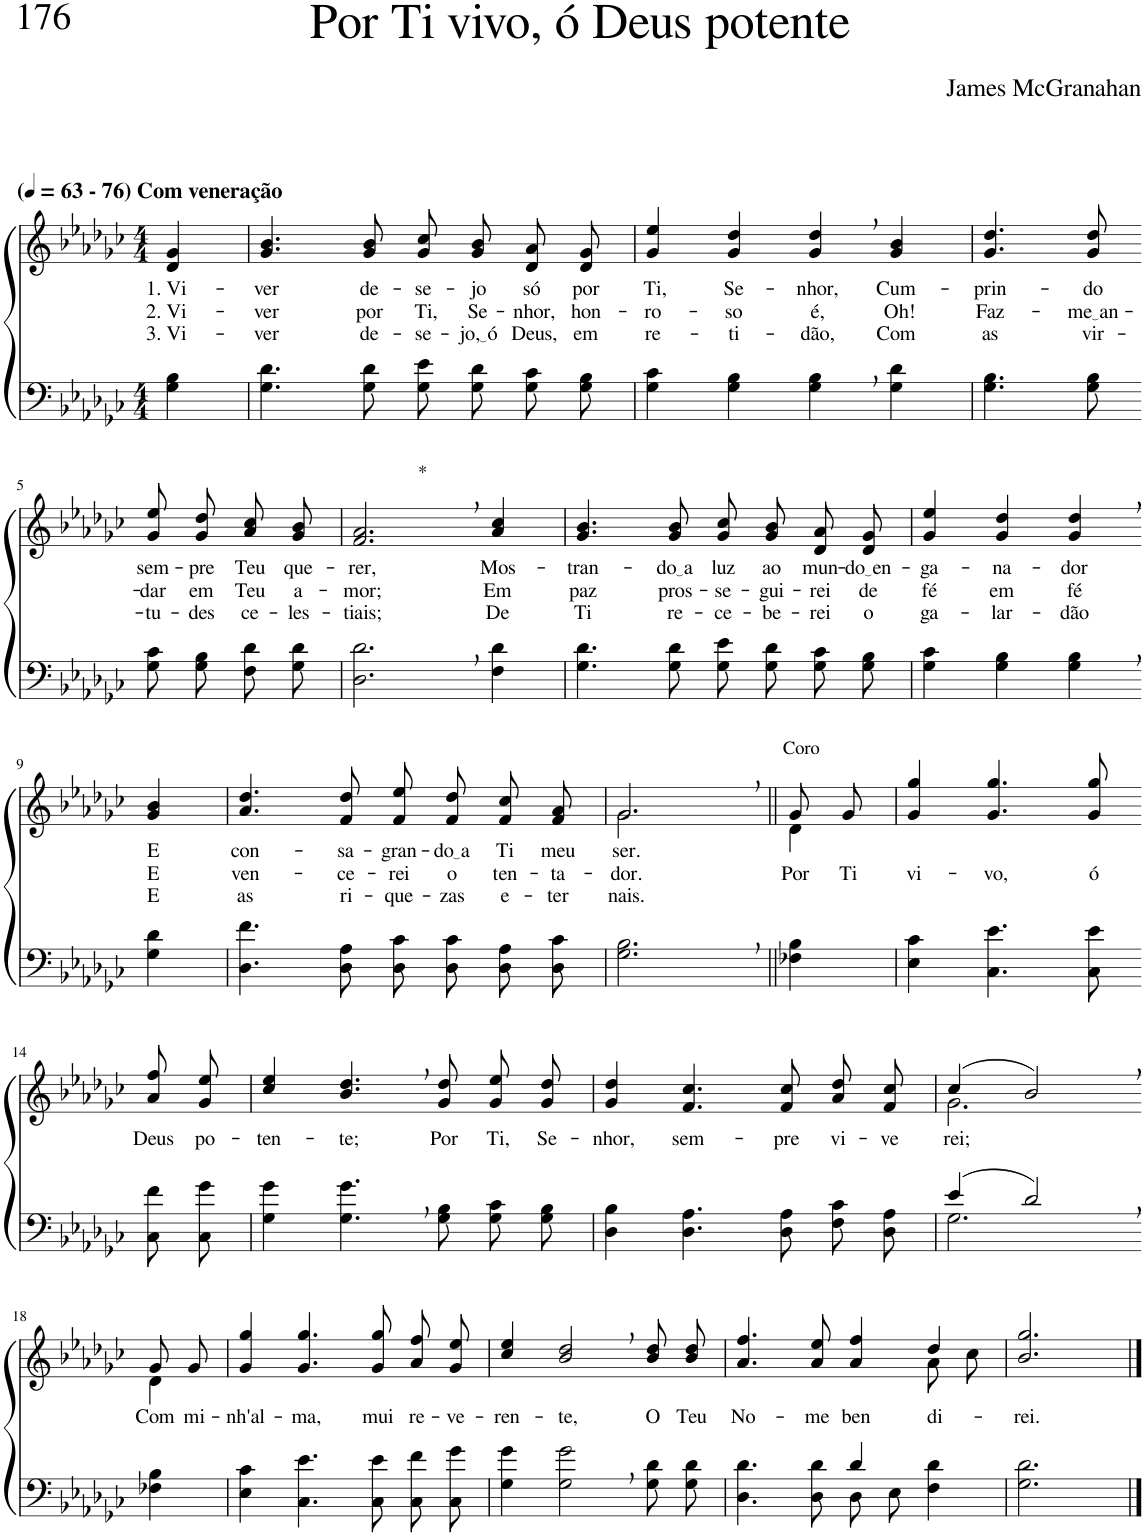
**kern	**kern	**text	**text	**text
*part2	*part1	*part1	*part1	*part1
*staff2	*staff1	*staff1	*staff1	*staff1
*I"Parte III e IV	*I"Parte I e II	*	*	*
*clefF4	*clefG2	*	*	*
*Trd2c3	*Trd2c3	*	*	*
*k[b-e-a-d-g-c-]	*k[b-e-a-d-g-c-]	*	*	*
*M4/4	*M4/4	*	*	*
*MM63	*MM63	*	*	*
=1	=1	=1	=1	=1
!	!LO:TX:a:B:t=(	!	!	!
!	!LO:TX:a:B:t=- 76) Com veneração	!	!	!
!	!	!LO:LY:b	!LO:LY:b	!LO:LY:b
4G-\ 4B-\	4d-/ 4g-/	1. Vi-	2. Vi-	3. Vi-
=2	=2	=2	=2	=2
!	!	!LO:LY:b	!LO:LY:b	!LO:LY:b
4.G-\ 4.d-\	4.g-/ 4.b-/	-ver	-ver	-ver
!	!	!LO:LY:b	!LO:LY:b	!LO:LY:b
8G-\ 8d-\	8g-/ 8b-/	de-	por	de-
!	!	!LO:LY:b	!LO:LY:b	!LO:LY:b
8G-\ 8e-\L	8g-/ 8cc-/L	-se-	Ti,	-se-
!	!	!LO:LY:b	!LO:LY:b	!LO:LY:b
8G-\ 8d-\J	8g-/ 8b-/J	-jo	Se-	jo, ó
!	!	!LO:LY:b	!LO:LY:b	!LO:LY:b
8G-\ 8c-\L	8d-/ 8a-/L	só	-nhor,	Deus,
!	!	!LO:LY:b	!LO:LY:b	!LO:LY:b
8G-\ 8B-\J	8d-/ 8g-/J	por	hon-	em
=3	=3	=3	=3	=3
!	!	!LO:LY:b	!LO:LY:b	!LO:LY:b
4G-\ 4c-\	4g-/ 4ee-/	Ti,	-ro-	re-
!	!	!LO:LY:b	!LO:LY:b	!LO:LY:b
4G-\ 4B-\	4g-/ 4dd-/	Se-	-so	-ti-
!	!	!LO:LY:b	!LO:LY:b	!LO:LY:b
4G-\, 4B-\,	4g-/, 4dd-/,	-nhor,	é,	-dão,
!	!	!LO:LY:b	!LO:LY:b	!LO:LY:b
4G-\ 4d-\	4g-/ 4b-/	Cum-	Oh!	Com
=4	=4	=4	=4	=4
!	!	!LO:LY:b	!LO:LY:b	!LO:LY:b
4.G-\ 4.B-\	4.g-/ 4.dd-/	-prin-	Faz-	as
!	!	!LO:LY:b	!LO:LY:b	!LO:LY:b
8G-\ 8B-\	8g-/ 8dd-/	-do	me an	vir-
!!LO:LB:g=z
=5-	=5-	=5-	=5-	=5-
!	!	!LO:LY:b	!LO:LY:b	!LO:LY:b
8G-\ 8c-\L	8g-\ 8ee-\L	sem-	-dar	-tu-
!	!	!LO:LY:b	!LO:LY:b	!LO:LY:b
8G-\ 8B-\J	8g-\ 8dd-\J	-pre	em	-des
!	!	!LO:LY:b	!LO:LY:b	!LO:LY:b
8F\ 8d-\L	8a-/ 8cc-/L	Teu	Teu	ce-
!	!	!LO:LY:b	!LO:LY:b	!LO:LY:b
8G-\ 8d-\J	8g-/ 8b-/J	que-	a-	-les-
=6	=6	=6	=6	=6
!	!LO:TX:a:t=*	!	!	!
!	!	!LO:LY:b	!LO:LY:b	!LO:LY:b
2.D-\, 2.d-\,	2.f/, 2.a-/,	-rer,	-mor;	-tiais;
!	!	!LO:LY:b	!LO:LY:b	!LO:LY:b
4F\ 4d-\	4a-/ 4cc-/	Mos-	Em	De
=7	=7	=7	=7	=7
!	!	!LO:LY:b	!LO:LY:b	!LO:LY:b
4.G-\ 4.d-\	4.g-/ 4.b-/	-tran-	paz	Ti
!	!	!LO:LY:b	!LO:LY:b	!LO:LY:b
8G-\ 8d-\	8g-/ 8b-/	do a	pros-	re-
!	!	!LO:LY:b	!LO:LY:b	!LO:LY:b
8G-\ 8e-\L	8g-/ 8cc-/L	luz	-se-	-ce-
!	!	!LO:LY:b	!LO:LY:b	!LO:LY:b
8G-\ 8d-\J	8g-/ 8b-/J	ao	-gui-	-be-
!	!	!LO:LY:b	!LO:LY:b	!LO:LY:b
8G-\ 8c-\L	8d-/ 8a-/L	mun-	-rei	-rei
!	!	!LO:LY:b	!LO:LY:b	!LO:LY:b
8G-\ 8B-\J	8d-/ 8g-/J	do en	de	o
=8	=8	=8	=8	=8
!	!	!LO:LY:b	!LO:LY:b	!LO:LY:b
4G-\ 4c-\	4g-/ 4ee-/	-ga-	fé	ga-
!	!	!LO:LY:b	!LO:LY:b	!LO:LY:b
4G-\ 4B-\	4g-/ 4dd-/	-na-	em	-lar-
!	!	!LO:LY:b	!LO:LY:b	!LO:LY:b
4G-\, 4B-\,	4g-/, 4dd-/,	-dor	fé	-dão
!!LO:LB:g=z
=9-	=9-	=9-	=9-	=9-
!	!	!LO:LY:b	!LO:LY:b	!LO:LY:b
4G-\ 4d-\	4g-/ 4b-/	E	E	E
=10	=10	=10	=10	=10
!	!	!LO:LY:b	!LO:LY:b	!LO:LY:b
4.D-\ 4.f\	4.a-/ 4.dd-/	con-	ven-	as
!	!	!LO:LY:b	!LO:LY:b	!LO:LY:b
8D-\ 8A-\	8f/ 8dd-/	-sa-	-ce-	ri-
!	!	!LO:LY:b	!LO:LY:b	!LO:LY:b
8D-\ 8c-\L	8f/ 8ee-/L	-gran-	-rei	-que-
!	!	!LO:LY:b	!LO:LY:b	!LO:LY:b
8D-\ 8c-\J	8f/ 8dd-/J	do a	o	-zas
!	!	!LO:LY:b	!LO:LY:b	!LO:LY:b
8D-\ 8A-\L	8f/ 8cc-/L	Ti	ten-	e-
!	!	!LO:LY:b	!LO:LY:b	!LO:LY:b
8D-\ 8c-\J	8f/ 8a-/J	meu	-ta-	-ter
=11	=11	=11	=11	=11
!	!LO:TX:a:t=Coro	!	!	!
!	!	!LO:LY:b	!LO:LY:b	!LO:LY:b
*	*^	*	*	*
2.G-\, 2.B-\,	2.g-,\	2.g-/	ser.	-dor.	nais.
=12||	=12||	=12||	=12||	=12||	=12||
!	!	!	!	!LO:LY:b	!
4F-X\ 4B-\	8g-/L	4d-\	.	Por	.
!	!	!	!	!LO:LY:b	!
.	8g-/J	.	.	Ti	.
*	*v	*v	*	*	*
=13	=13	=13	=13	=13
!	!	!	!LO:LY:b	!
4E-\ 4c-\	4g-/ 4gg-/	.	vi-	.
!	!	!	!LO:LY:b	!
4.C-\ 4.e-\	4.g-/ 4.gg-/	.	-vo,	.
!	!	!	!LO:LY:b	!
8C-\ 8e-\	8g-/ 8gg-/	.	ó	.
!!LO:LB:g=z
=14-	=14-	=14-	=14-	=14-
!	!	!LO:LY:b	!	!
8C-\ 8f\L	8a-\ 8ff\L	Deus	.	.
!	!	!LO:LY:b	!	!
8C-\ 8g-\J	8g-\ 8ee-\J	po-	.	.
=15	=15	=15	=15	=15
!	!	!LO:LY:b	!	!
4G-\ 4g-\	4cc-/ 4ee-/	-ten-	.	.
!	!	!LO:LY:b	!	!
4.G-\, 4.g-\,	4.b-/, 4.dd-/,	-te;	.	.
!	!	!LO:LY:b	!	!
8G-\ 8B-\	8g-/ 8dd-/	Por	.	.
!	!	!LO:LY:b	!	!
8G-\ 8c-\L	8g-\ 8ee-\L	Ti,	.	.
!	!	!LO:LY:b	!	!
8G-\ 8B-\J	8g-\ 8dd-\J	Se-	.	.
=16	=16	=16	=16	=16
!	!	!LO:LY:b	!	!
4D-\ 4B-\	4g-/ 4dd-/	-nhor,	.	.
!	!	!LO:LY:b	!	!
4.D-\ 4.A-\	4.f/ 4.cc-/	sem-	.	.
!	!	!LO:LY:b	!	!
8D-\ 8A-\	8f/ 8cc-/	-pre	.	.
!	!	!LO:LY:b	!	!
8F\ 8c-\L	8a-\ 8dd-\L	vi-	.	.
!	!	!LO:LY:b	!	!
8D-\ 8A-\J	8f\ 8cc-\J	-ve-	.	.
=17	=17	=17	=17	=17
*^	*^	*	*	*
!	!	!	!	!LO:LY:b	!	!
(4e-/	2.G-\	(4cc-/	2.g-\	-rei;	.	.
2d-,/)	.	2b-,/)	.	.	.	.
*v	*v	*	*	*	*	*
!!LO:LB:g=z	!!
=18-	=18-	=18-	=18-	=18-	=18-
!	!	!	!LO:LY:b	!	!
4F-X\ 4B-\	8g-/L	4d-\	Com	.	.
!	!	!	!LO:LY:b	!	!
.	8g-/J	.	mi-	.	.
*	*v	*v	*	*	*
=19	=19	=19	=19	=19
!	!	!LO:LY:b	!	!
4E-\ 4c-\	4g-/ 4gg-/	-nh'al-	.	.
!	!	!LO:LY:b	!	!
4.C-\ 4.e-\	4.g-/ 4.gg-/	-ma,	.	.
!	!	!LO:LY:b	!	!
8C-\ 8e-\	8g-/ 8gg-/	mui	.	.
!	!	!LO:LY:b	!	!
8C-\ 8f\L	8a-\ 8ff\L	re-	.	.
!	!	!LO:LY:b	!	!
8C-\ 8g-\J	8g-\ 8ee-\J	-ve-	.	.
=20	=20	=20	=20	=20
!	!	!LO:LY:b	!	!
4G-\ 4g-\	4cc-/ 4ee-/	-ren-	.	.
!	!	!LO:LY:b	!	!
2G-\, 2g-\,	2b-/, 2dd-/,	-te,	.	.
!	!	!LO:LY:b	!	!
8G-\ 8d-\L	8b-\ 8dd-\L	O	.	.
!	!	!LO:LY:b	!	!
8G-\ 8d-\J	8b-\ 8dd-\J	Teu	.	.
=21	=21	=21	=21	=21
*^	*	*	*	*
!	!	!	!LO:LY:b	!	!
*	*	*^	*	*	*
2ryy	4.D-\ 4.d-\	4.a-/ 4.ff/	2.ryy	No-	.	.
!	!	!	!	!LO:LY:b	!	!
.	8D-\ 8d-\	8a-/ 8ee-/	.	-me	.	.
!	!	!	!	!LO:LY:b	!	!
4d-/	8D-\L	4a-/ 4ff/	.	ben-	.	.
.	8E-\J	.	.	.	.	.
!	!	!	!	!LO:LY:b	!	!
4ryy	4F\ 4d-\	4dd-/	8a-\L	-di-	.	.
.	.	.	8cc-\J	.	.	.
*v	*v	*	*	*	*	*
=22	=22	=22	=22	=22	=22
!	!	!	!LO:LY:b	!	!
*	*v	*v	*	*	*
2.G-\ 2.d-\	2.b-/ 2.gg-/	-rei.	.	.
==	==	==	==	==
*-	*-	*-	*-	*-
